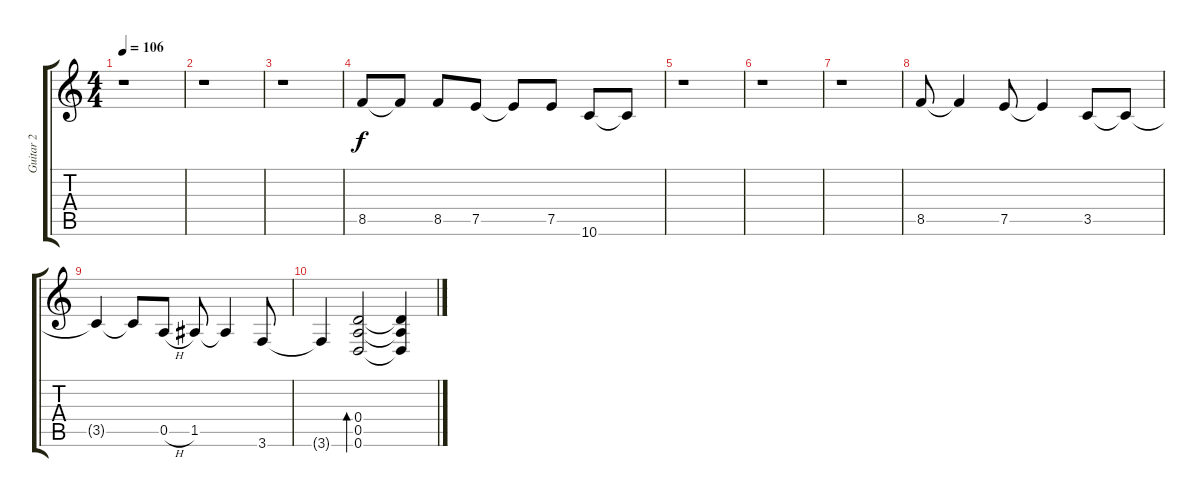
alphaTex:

\track ("Guitar 2" "Guitar 2") {instrument acousticguitarnylon}
\staff {score tabs}
\tuning (E4 B3 G3 D3 A2 D2) {hide}
\ts (4 4)
\tempo 106
\clef g2
\ks c
r.1{dy f} |
r.1 |
r.1 |
8.5.8{instrument distortionguitar} 8.5{t}.8 8.5.8 7.5.8 7.5{t}.8 7.5.8 10.6.8 10.6{t}.8 |
r.1 |
r.1 |
r.1 |
8.5.8{instrument acousticguitarsteel} 8.5{t}.4 7.5.8 7.5{t}.4 3.5.8 3.5{t}.8 |
3.5{t}.4 3.5{t}.8 0.5{h}.8 1.5.8 1.5{t}.4 3.6.8 |
3.6{t}.4 (0.4 0.5 0.6).2{bd 480} (0.4{t} 0.5{t} 0.6{t}).4
